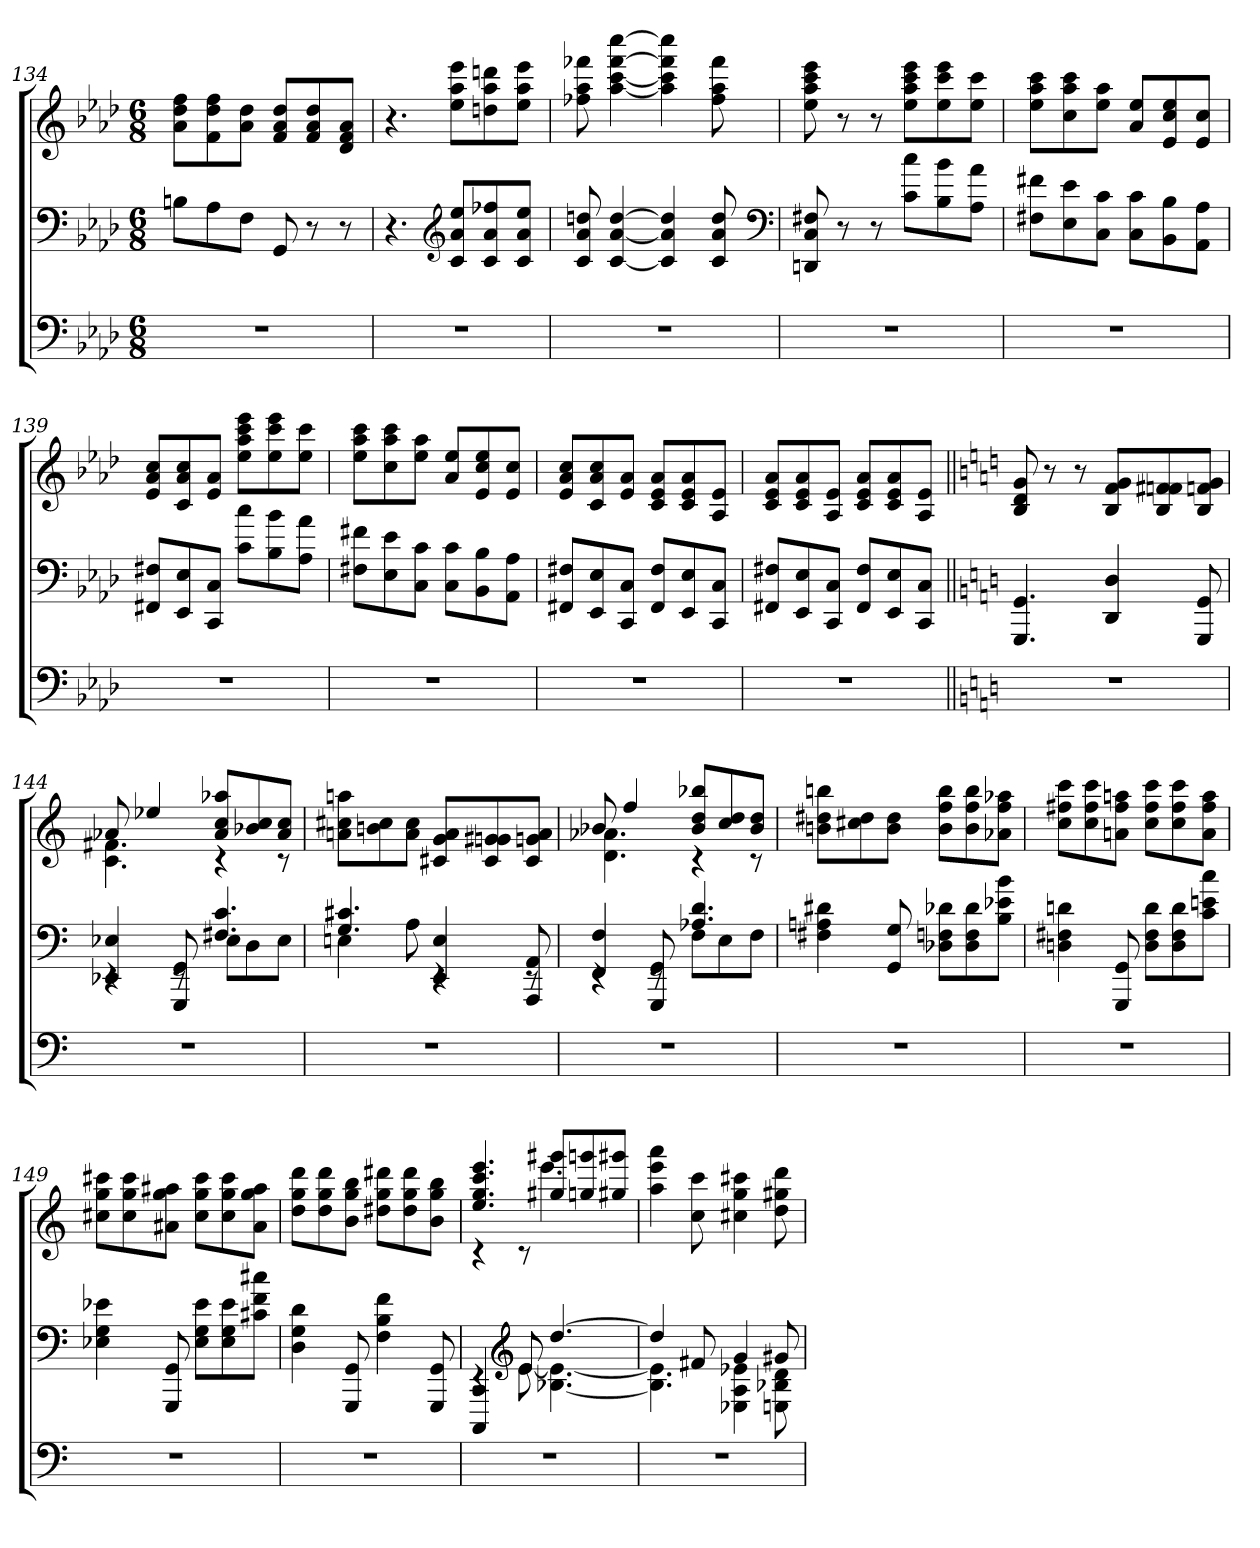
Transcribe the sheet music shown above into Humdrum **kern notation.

**kern	**kern	**kern
*part3	*part2	*part1
*staff3	*staff2	*staff1
*clefF4	*clefF4	*clefG2
*k[b-e-a-d-]	*k[b-e-a-d-]	*k[b-e-a-d-]
*M6/8	*M6/8	*M6/8
=134	=134	=134
2.r	8BnL	8a- 8dd- 8ffL
.	8A-	8f 8dd- 8ff
.	8FJ	8a- 8dd-J
.	8GG	8f 8a- 8dd-L
.	8r	8f 8a- 8dd-
.	8r	8d- 8f 8a-J
=135	=135	=135
2.r	4.r	4.r
*	*clefG2	*
.	8c 8a- 8ee-L	8ee- 8aa- 8eee-L
.	8c 8a- 8ff-X	8ddn 8aa- 8dddn
.	8c 8a- 8ee-J	8ee- 8aa- 8eee-J
=136	=136	=136
2.r	8c 8a- 8ddn	8ff-X 8aa- 8fff-X
.	[4c [4a- [4dd	[4aa- [4ccc [4fff- [4cccc
.	4c] 4a-] 4dd]	4aa-] 4ccc] 4fff-] 4cccc]
.	8c 8a- 8dd	8ff- 8aa- 8fff-
*	*clefF4	*
=137	=137	=137
2.r	8DDn 8C 8F#X	8ee- 8aa- 8ccc 8eee-
.	8r	8r
.	8r	8r
.	8c 8ccL	8ee- 8aa- 8ccc 8eee-L
.	8B- 8b-	8ee- 8ccc 8eee-
.	8A- 8a-J	8ee- 8cccJ
=138	=138	=138
2.r	8F#X 8f#XL	8ee- 8aa- 8cccL
.	8E- 8e-	8cc 8aa- 8ccc
.	8C 8cJ	8ee- 8aa-J
.	8C 8cL	8a- 8ee-L
.	8BB- 8B-	8e- 8cc 8ee-
.	8AA- 8A-J	8e- 8ccJ
=139	=139	=139
2.r	8FF#X 8F#XL	8e- 8a- 8ccL
.	8EE- 8E-	8c 8a- 8cc
.	8CC 8CJ	8e- 8a-J
.	8c 8ccL	8ee- 8aa- 8ccc 8eee-L
.	8B- 8b-	8ee- 8ccc 8eee-
.	8A- 8a-J	8ee- 8cccJ
=140	=140	=140
2.r	8F#X 8f#XL	8ee- 8aa- 8cccL
.	8E- 8e-	8cc 8aa- 8ccc
.	8C 8cJ	8ee- 8aa-J
.	8C 8cL	8a- 8ee-L
.	8BB- 8B-	8e- 8cc 8ee-
.	8AA- 8A-J	8e- 8ccJ
=141	=141	=141
2.r	8FF#X 8F#XL	8e- 8a- 8ccL
.	8EE- 8E-	8c 8a- 8cc
.	8CC 8CJ	8e- 8a-J
.	8FF# 8F#L	8c 8e- 8a-L
.	8EE- 8E-	8c 8e- 8a-
.	8CC 8CJ	8A- 8e-J
=142	=142	=142
2.r	8FF#X 8F#XL	8c 8e- 8a-L
.	8EE- 8E-	8c 8e- 8a-
.	8CC 8CJ	8A- 8e-J
.	8FF# 8F#L	8c 8e- 8a-L
.	8EE- 8E-	8c 8e- 8a-
.	8CC 8CJ	8A- 8e-J
=143||	=143||	=143||
*k[]	*k[]	*k[]
2.r	4.GGG 4.GG	8B 8d 8g
.	.	8r
.	.	8r
.	4DD 4D	8B 8f 8gL
.	.	8B 8fn 8f#X
.	8GGG 8GG	8B 8fn 8gJ
=144	=144	=144
*	*^	*^
2.r	4EE-X 4E-X	4rEE	8a-X	4.c 4.f#X
.	.	.	4ee-X	.
.	8GGG 8GG	8rEE	.	.
.	4.F#X 4.c	8E-L	8a- 8cc 8aa-XL	4rc
.	.	8D	8b-X 8cc	.
.	.	8E-J	8a- 8ccJ	8rc
*	*	*	*v	*v
=145	=145	=145	=145
2.r	4.G 4.c#X	4En	8an 8cc#X 8aanL
.	.	.	8bn 8cc#
.	.	8A	8a 8cc#J
.	4EE 4E	4rEE	8c#X 8g 8aL
.	.	.	8c# 8gn 8g#X
.	8AAA 8AA	8rEE	8c# 8gn 8aJ
=146	=146	=146	=146
*	*	*	*^
2.r	4FF 4F	4rEE	8b-X	4.d 4.a-X
.	.	.	4ff	.
.	8GGG 8GG	8rEE	.	.
.	4.A-X 4.d	8FL	8b- 8dd 8bb-XL	4rc
.	.	8E	8cc 8dd	.
.	.	8FJ	8b- 8ddJ	8rc
*	*v	*v	*	*
*	*	*v	*v
=147	=147	=147
2.r	4F#X 4An 4d#X	8bn 8dd#X 8bbnL
.	.	8cc#X 8dd#
.	8GG 8G	8b 8dd#J
.	8D-X 8Fn 8d-XL	8b 8ff 8bbL
.	8D- 8F 8d-	8b 8ff 8bb
.	8B 8e-X 8bJ	8a-X 8ff 8aa-XJ
=148	=148	=148
2.r	4Dn 4F#X 4dn	8cc 8ff#X 8cccL
.	.	8cc 8ff# 8ccc
.	8GGG 8GG	8an 8ff# 8aanJ
.	8D 8F# 8dL	8cc 8ff# 8cccL
.	8D 8F# 8d	8cc 8ff# 8ccc
.	8c 8en 8ccJ	8a 8ff# 8aaJ
=149	=149	=149
2.r	4E-X 4G 4e-X	8cc#X 8gg 8ccc#XL
.	.	8cc# 8gg 8ccc#
.	8GGG 8GG	8a#X 8gg 8aa#XJ
.	8E- 8G 8e-L	8cc# 8gg 8ccc#L
.	8E- 8G 8e-	8cc# 8gg 8ccc#
.	8c#X 8f 8cc#XJ	8a# 8gg 8aa#J
=150	=150	=150
2.r	4D 4G 4d	8dd 8gg 8dddL
.	.	8dd 8gg 8ddd
.	8GGG 8GG	8b 8gg 8bbJ
.	4F 4B 4f	8dd#X 8gg 8ddd#XL
.	.	8dd# 8gg 8ddd#
.	8GGG 8GG	8b 8gg 8bbJ
=151	=151	=151
*	*^	*^
2.r	4CCC 4CC	4rEE	4.ee 4.gg 4.ccc 4.eee	4rc
*	*clefG2	*	*	*
.	8e	[8e	.	8rc
.	[4.dd	[4.B-X 4.e_	8gg#X 8ggg#XL	4.eee
.	.	.	8ggn 8gggn	.
.	.	.	8gg#X 8ggg#XJ	.
*	*	*	*v	*v
=152	=152	=152	=152
2.r	4dd]	4.B-] 4.e]	4aa 4eee 4aaa
.	8f#X	.	8cc 8ccc
.	4g	4E-X 4A 4e-X	4cc#X 4gg 4ccc#X
.	8g#X	8En 8B-X 8d	8dd 8gg#X 8ddd
*	*v	*v	*
=	=	=
*-	*-	*-
